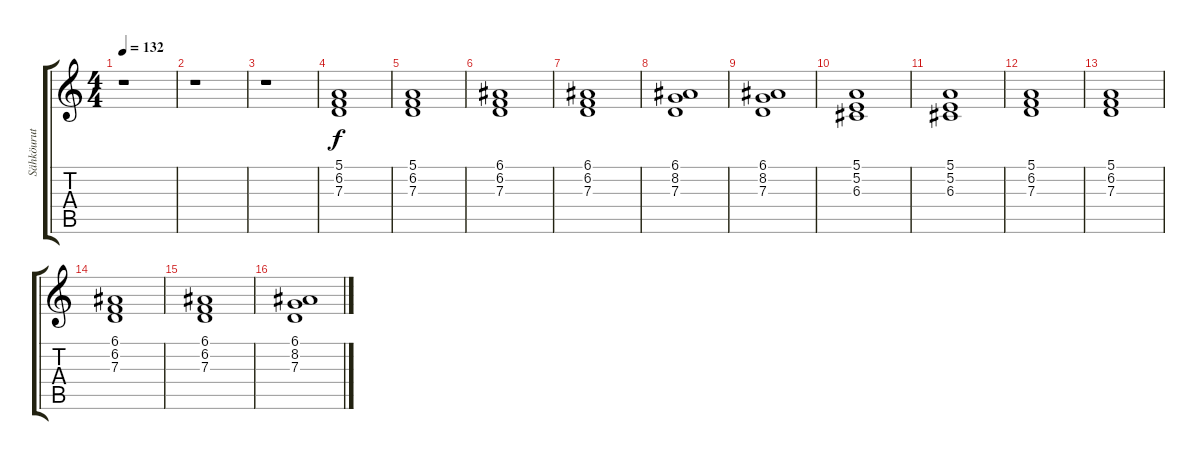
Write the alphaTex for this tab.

\track ("Sähköurut 1" "Sähköurut ") {instrument churchorgan}
\staff {score tabs}
\tuning (E4 B3 G3 D3 A2 E2) {hide}
\ts (4 4)
\tempo 132
\clef g2
\ks c
r.1{dy f} |
r.1 |
r.1 |
(5.1 6.2 7.3).1 |
(5.1 6.2 7.3).1 |
(6.1 6.2 7.3).1 |
(6.1 6.2 7.3).1 |
(6.1 8.2 7.3).1 |
(6.1 8.2 7.3).1 |
(5.1 5.2 6.3).1 |
(5.1 5.2 6.3).1 |
(5.1 6.2 7.3).1 |
(5.1 6.2 7.3).1 |
(6.1 6.2 7.3).1 |
(6.1 6.2 7.3).1 |
(6.1 8.2 7.3).1
